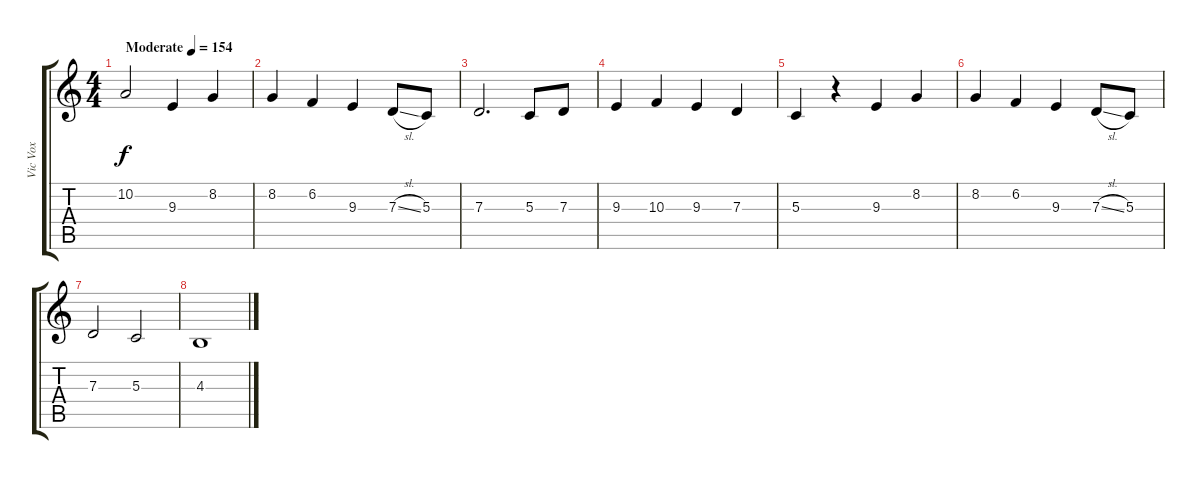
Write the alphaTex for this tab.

\track ("Vic Vox" "Vic Vox") {instrument tenorsax}
\staff {score tabs}
\tuning (E4 B3 G3 D3 A2 E2) {hide}
\ts (4 4)
\tempo (154 "Moderate")
\clef g2
\ks c
10.2.2{dy f instrument tenorsax} 9.3.4 8.2.4 |
8.2.4 6.2.4 9.3.4 7.3{sl}.8 5.3.8 |
7.3.2{d} 5.3.8 7.3.8 |
9.3.4 10.3.4 9.3.4 7.3.4 |
5.3.4 r.4 9.3.4 8.2.4 |
8.2.4 6.2.4 9.3.4 7.3{sl}.8 5.3.8 |
7.3.2 5.3.2 |
4.3.1
